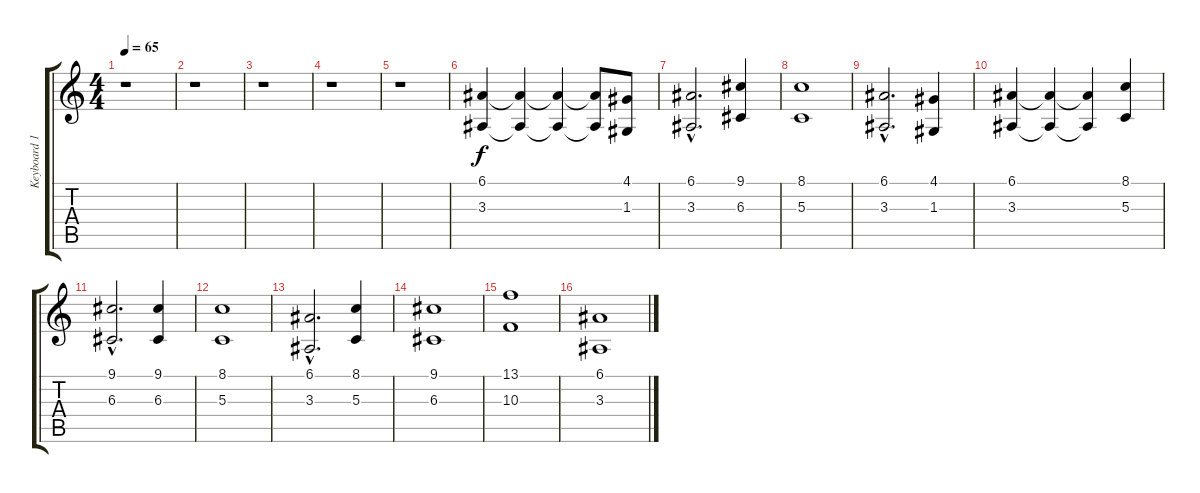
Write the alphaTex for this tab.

\track ("Keyboard 1" "Keyboard 1") {instrument stringensemble1}
\staff {score tabs}
\tuning (E4 B3 G3 D3 A2 E2) {hide}
\ts (4 4)
\tempo 65
\clef g2
\ks c
r.1{dy f instrument stringensemble1} |
r.1 |
r.1 |
r.1 |
r.1 |
(6.1 3.3).4 (6.1{t} 3.3{t}).4 (6.1{t} 3.3{t}).4 (6.1{t} 3.3{t}).8 (4.1 1.3).8 |
(6.1{hac} 3.3{hac}).2{d} (9.1 6.3).4 |
(8.1 5.3).1 |
(6.1{hac} 3.3{hac}).2{d} (4.1 1.3).4 |
(6.1 3.3).4 (6.1{t} 3.3{t}).4 (6.1{t} 3.3{t}).4 (8.1 5.3).4 |
(9.1{hac} 6.3{hac}).2{d} (9.1 6.3).4 |
(8.1 5.3).1 |
(6.1{hac} 3.3{hac}).2{d} (8.1 5.3).4 |
(9.1 6.3).1 |
(13.1 10.3).1 |
(6.1 3.3).1
